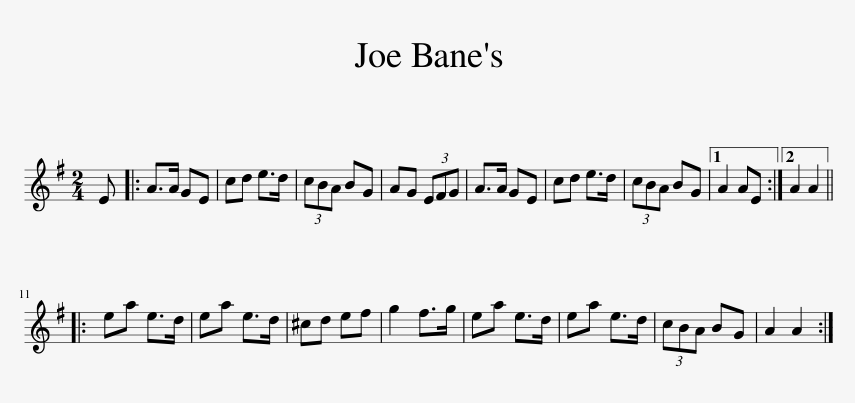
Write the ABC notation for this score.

X:1
L:1/8
M:2/4
I:linebreak $
K:G
V:1 treble
V:1
 E |: A>A GE | cd e>d | (3cBA BG | AG (3EFG | %5
 A>A GE | cd e>d | (3cBA BG |1 A2 AE :|2 A2 A2 |:$ %10
 ea e>d | ea e>d | ^cd ef | g2 f>g | ea e>d | %15
 ea e>d | (3cBA BG | A2 A2 :| %18
